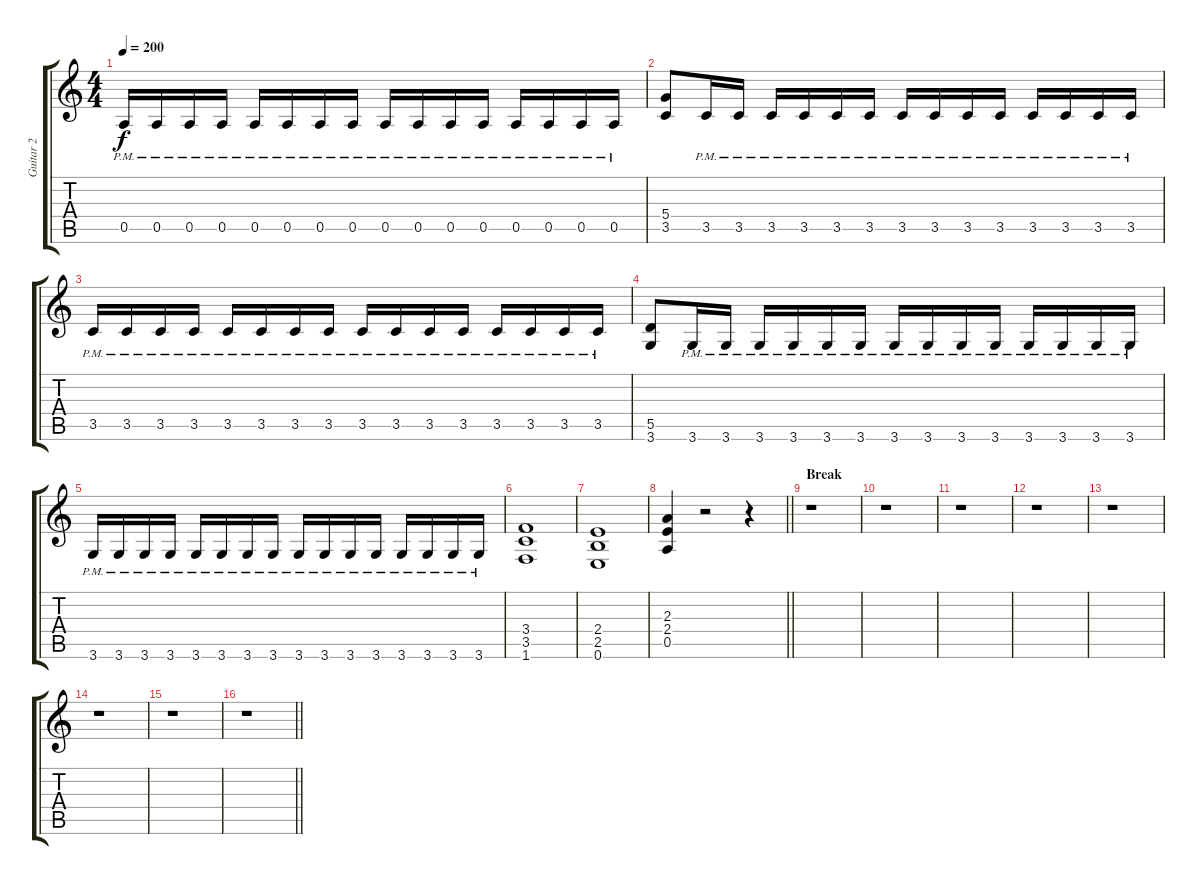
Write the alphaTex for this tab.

\track ("Guitar 2" "Guitar 2") {instrument distortionguitar}
\staff {score tabs}
\tuning (E4 B3 G3 D3 A2 E2) {hide}
\ts (4 4)
\tempo 200
\clef g2
\ks c
0.5{pm}.16{dy f} 0.5{pm}.16 0.5{pm}.16 0.5{pm}.16 0.5{pm}.16 0.5{pm}.16 0.5{pm}.16 0.5{pm}.16 0.5{pm}.16 0.5{pm}.16 0.5{pm}.16 0.5{pm}.16 0.5{pm}.16 0.5{pm}.16 0.5{pm}.16 0.5{pm}.16 |
(5.4 3.5).8 3.5{pm}.16 3.5{pm}.16 3.5{pm}.16 3.5{pm}.16 3.5{pm}.16 3.5{pm}.16 3.5{pm}.16 3.5{pm}.16 3.5{pm}.16 3.5{pm}.16 3.5{pm}.16 3.5{pm}.16 3.5{pm}.16 3.5{pm}.16 |
3.5{pm}.16 3.5{pm}.16 3.5{pm}.16 3.5{pm}.16 3.5{pm}.16 3.5{pm}.16 3.5{pm}.16 3.5{pm}.16 3.5{pm}.16 3.5{pm}.16 3.5{pm}.16 3.5{pm}.16 3.5{pm}.16 3.5{pm}.16 3.5{pm}.16 3.5{pm}.16 |
(5.5 3.6).8 3.6{pm}.16 3.6{pm}.16 3.6{pm}.16 3.6{pm}.16 3.6{pm}.16 3.6{pm}.16 3.6{pm}.16 3.6{pm}.16 3.6{pm}.16 3.6{pm}.16 3.6{pm}.16 3.6{pm}.16 3.6{pm}.16 3.6{pm}.16 |
3.6{pm}.16 3.6{pm}.16 3.6{pm}.16 3.6{pm}.16 3.6{pm}.16 3.6{pm}.16 3.6{pm}.16 3.6{pm}.16 3.6{pm}.16 3.6{pm}.16 3.6{pm}.16 3.6{pm}.16 3.6{pm}.16 3.6{pm}.16 3.6{pm}.16 3.6{pm}.16 |
(3.4 3.5 1.6).1 |
(2.4 2.5 0.6).1 |
\barLineRight lightlight
(2.3 2.4 0.5).4 r.2 r.4 |
\section ("" "Break")
r.1 |
r.1 |
r.1 |
r.1 |
r.1 |
r.1 |
r.1 |
\barLineRight lightlight
r.1
